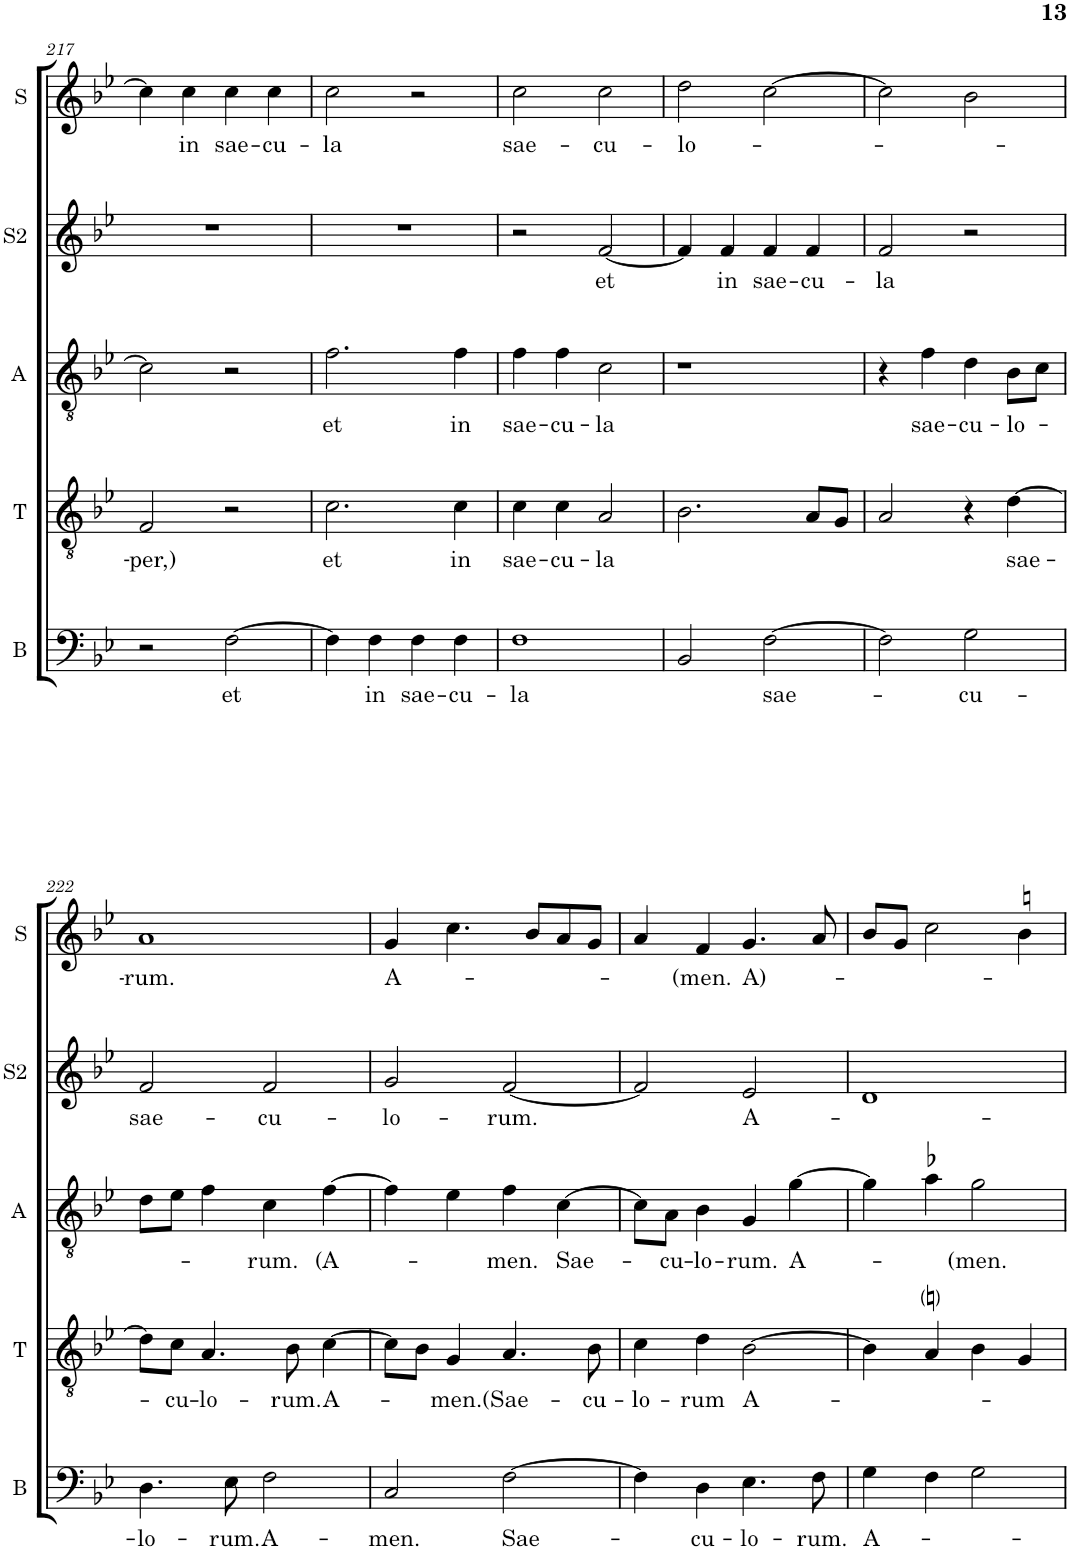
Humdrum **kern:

**kern	**text	**kern	**text	**kern	**text	**kern	**text	**kern	**text
*part5	*part5	*part4	*part4	*part3	*part3	*part2	*part2	*part1	*part1
*staff5	*staff5	*staff4	*staff4	*staff3	*staff3	*staff2	*staff2	*staff1	*staff1
*I"B	*	*I"T	*	*I"A	*	*I"S2	*	*I"S	*
*I'B	*	*I'T	*	*I'A	*	*I'S2	*	*I'S	*
!!LO:PB:g=z
*clefF4	*	*clefGv2	*	*clefGv2	*	*clefG2	*	*clefG2	*
*k[b-e-]	*	*k[b-e-]	*	*k[b-e-]	*	*k[b-e-]	*	*k[b-e-]	*
*M2/2	*	*M2/2	*	*M2/2	*	*M2/2	*	*M2/2	*
*met(c|)	*	*met(c|)	*	*met(c|)	*	*met(c|)	*	*met(c|)	*
=217	=217	=217	=217	=217	=217	=217	=217	=217	=217
!	!	!	!LO:LY:b	!	!	!	!	!	!
2r	.	2F/	per,)	2c\]	.	1r	.	4cc\]	.
!	!	!	!	!	!	!	!	!	!LO:LY:b
.	.	.	.	.	.	.	.	4cc\	in
!	!LO:LY:b	!	!	!	!	!	!	!	!LO:LY:b
[2F\	et	2r	.	2r	.	.	.	4cc\	sae-
!	!	!	!	!	!	!	!	!	!LO:LY:b
.	.	.	.	.	.	.	.	4cc\	-cu-
=218	=218	=218	=218	=218	=218	=218	=218	=218	=218
!	!	!	!LO:LY:b	!	!LO:LY:b	!	!	!	!LO:LY:b
4F\]	.	2.c\	et	2.f\	et	1r	.	2cc\	-la
!	!LO:LY:b	!	!	!	!	!	!	!	!
4F\	in	.	.	.	.	.	.	.	.
!	!LO:LY:b	!	!	!	!	!	!	!	!
4F\	sae-	.	.	.	.	.	.	2r	.
!	!LO:LY:b	!	!LO:LY:b	!	!LO:LY:b	!	!	!	!
4F\	-cu-	4c\	in	4f\	in	.	.	.	.
=219	=219	=219	=219	=219	=219	=219	=219	=219	=219
!	!LO:LY:b	!	!LO:LY:b	!	!LO:LY:b	!	!	!	!LO:LY:b
1F	-la	4c\	sae-	4f\	sae-	2r	.	2cc\	sae-
!	!	!	!LO:LY:b	!	!LO:LY:b	!	!	!	!
.	.	4c\	-cu-	4f\	-cu-	.	.	.	.
!	!	!	!LO:LY:b	!	!LO:LY:b	!	!LO:LY:b	!	!LO:LY:b
.	.	2A/	-la	2c\	-la	[2f/	et	2cc\	-cu-
=220	=220	=220	=220	=220	=220	=220	=220	=220	=220
!	!	!	!	!	!	!	!	!	!LO:LY:b
2BB-/	.	2.B-\	.	1r	.	4f/]	.	2dd\	-lo-
!	!	!	!	!	!	!	!LO:LY:b	!	!
.	.	.	.	.	.	4f/	in	.	.
!	!LO:LY:b	!	!	!	!	!	!LO:LY:b	!	!
[2F\	-sae-	.	.	.	.	4f/	sae-	[2cc\	.
!	!	!	!	!	!	!	!LO:LY:b	!	!
.	.	8A/L	.	.	.	4f/	-cu-	.	.
.	.	8G/J	.	.	.	.	.	.	.
=221	=221	=221	=221	=221	=221	=221	=221	=221	=221
!	!	!	!	!	!	!	!LO:LY:b	!	!
2F\]	.	2A/	.	4r	.	2f/	-la	2cc\]	.
!	!	!	!	!	!LO:LY:b	!	!	!	!
.	.	.	.	4f\	sae-	.	.	.	.
!	!LO:LY:b	!	!	!	!LO:LY:b	!	!	!	!
2G\	-cu-	4r	.	4d\	-cu-	2r	.	2b-\	.
!	!	!	!LO:LY:b	!	!LO:LY:b	!	!	!	!
.	.	[4d\	sae-	8B-\L	-lo-	.	.	.	.
.	.	.	.	8c\J	.	.	.	.	.
!!LO:LB:g=z
=222	=222	=222	=222	=222	=222	=222	=222	=222	=222
!	!LO:LY:b	!	!	!	!	!	!LO:LY:b	!	!LO:LY:b
4.D\	-lo-	8d\L]	.	8d\L	.	2f/	sae-	1a	-rum.
!	!	!	!LO:LY:b	!	!	!	!	!	!
.	.	8c\J	-cu-	8e-\J	.	.	.	.	.
!	!	!	!LO:LY:b	!	!	!	!	!	!
.	.	4.A/	-lo-	4f\	.	.	.	.	.
!	!LO:LY:b	!	!	!	!	!	!	!	!
8E-\	-rum.	.	.	.	.	.	.	.	.
!	!LO:LY:b	!	!	!	!LO:LY:b	!	!LO:LY:b	!	!
2F\	A-	.	.	4c\	-rum.	2f/	-cu-	.	.
!	!	!	!LO:LY:b	!	!	!	!	!	!
.	.	8B-\	-rum.	.	.	.	.	.	.
!	!	!	!LO:LY:b	!	!LO:LY:b	!	!	!	!
.	.	[4c\	A-	[4f\	(A-	.	.	.	.
=223	=223	=223	=223	=223	=223	=223	=223	=223	=223
!	!LO:LY:b	!	!	!	!	!	!LO:LY:b	!	!LO:LY:b
2C/	-men.	8c\L]	.	4f\]	.	2g/	-lo-	4g/	A-
.	.	8B-\J	.	.	.	.	.	.	.
!	!	!	!LO:LY:b	!	!	!	!	!	!
.	.	4G/	-men.	4e-\	.	.	.	4.cc\	.
!	!LO:LY:b	!	!LO:LY:b	!	!LO:LY:b	!	!LO:LY:b	!	!
[2F\	Sae-	4.A/	(Sae-	4f\	-men.	[2f/	-rum.	.	.
.	.	.	.	.	.	.	.	8b-/L	.
!	!	!	!	!	!LO:LY:b	!	!	!	!
.	.	.	.	[4c\	Sae-	.	.	8a/	.
!	!	!	!LO:LY:b	!	!	!	!	!	!
.	.	8B-\	-cu-	.	.	.	.	8g/J	.
=224	=224	=224	=224	=224	=224	=224	=224	=224	=224
!	!	!	!LO:LY:b	!	!	!	!	!	!
4F\]	.	4c\	-lo-	8c\L]	.	2f/]	.	4a/	.
!	!	!	!	!	!LO:LY:b	!	!	!	!
.	.	.	.	8A\J	-cu-	.	.	.	.
!	!LO:LY:b	!	!LO:LY:b	!	!LO:LY:b	!	!	!	!LO:LY:b
4D\	-cu-	4d\	-rum	4B-\	-lo-	.	.	4f/	-(men.
!	!LO:LY:b	!	!LO:LY:b	!	!LO:LY:b	!	!LO:LY:b	!	!LO:LY:b
4.E-\	-lo-	[2B-\	A-	4G/	-rum.	2e-/	A-	4.g/	A)-
!	!	!	!	!	!LO:LY:b	!	!	!	!
.	.	.	.	[4g\	A-	.	.	.	.
!	!LO:LY:b	!	!	!	!	!	!	!	!
8F\	-rum.	.	.	.	.	.	.	8a/	.
=225	=225	=225	=225	=225	=225	=225	=225	=225	=225
!	!LO:LY:b	!	!	!	!	!	!	!	!
4G\	A-	4B-\]	.	4g\]	.	1d	.	8b-/L	.
.	.	.	.	.	.	.	.	8g/J	.
4F\	.	4Ani/	.	4a-X\	.	.	.	2cc\	.
!	!	!	!	!	!LO:LY:b	!	!	!	!
2G\	.	4B-\	.	2g\	(men.	.	.	.	.
.	.	4G/	.	.	.	.	.	4bn\	.
=	=	=	=	=	=	=	=	=	=
*-	*-	*-	*-	*-	*-	*-	*-	*-	*-
